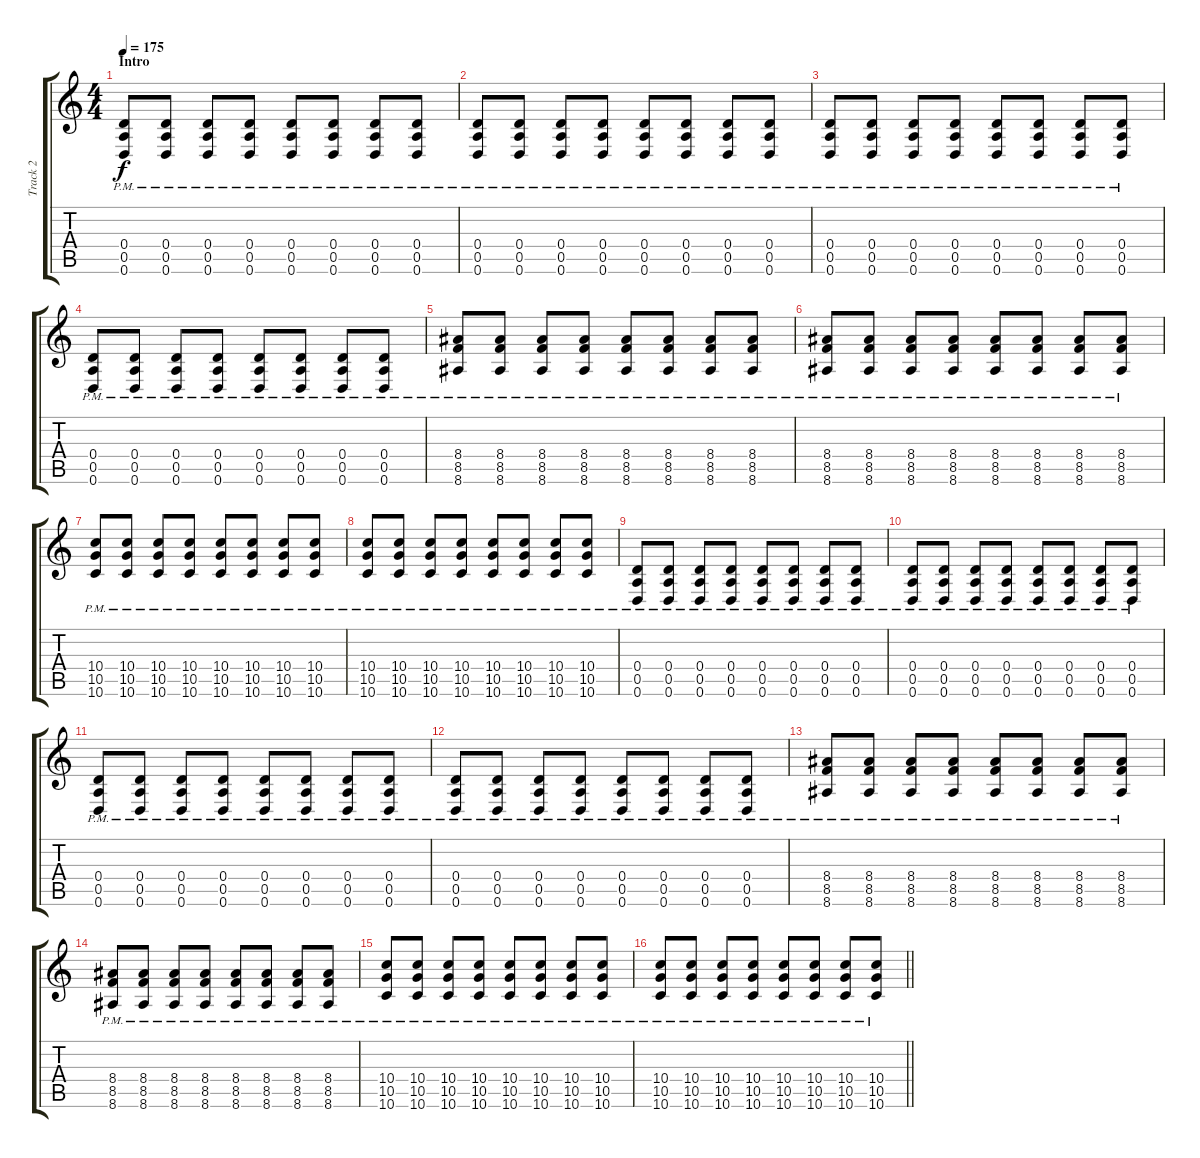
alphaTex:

\track ("Track 2" "Track 2") {instrument distortionguitar}
\staff {score tabs}
\tuning (E4 B3 G3 D3 A2 D2) {hide}
\ts (4 4)
\section ("" "Intro")
\tempo 175
\clef g2
\ks c
(0.4{pm} 0.5{pm} 0.6{pm}).8{dy f instrument distortionguitar} (0.4{pm} 0.5{pm} 0.6{pm}).8 (0.4{pm} 0.5{pm} 0.6{pm}).8 (0.4{pm} 0.5{pm} 0.6{pm}).8 (0.4{pm} 0.5{pm} 0.6{pm}).8 (0.4{pm} 0.5{pm} 0.6{pm}).8 (0.4{pm} 0.5{pm} 0.6{pm}).8 (0.4{pm} 0.5{pm} 0.6{pm}).8 |
(0.4{pm} 0.5{pm} 0.6{pm}).8 (0.4{pm} 0.5{pm} 0.6{pm}).8 (0.4{pm} 0.5{pm} 0.6{pm}).8 (0.4{pm} 0.5{pm} 0.6{pm}).8 (0.4{pm} 0.5{pm} 0.6{pm}).8 (0.4{pm} 0.5{pm} 0.6{pm}).8 (0.4{pm} 0.5{pm} 0.6{pm}).8 (0.4{pm} 0.5{pm} 0.6{pm}).8 |
(0.4{pm} 0.5{pm} 0.6{pm}).8 (0.4{pm} 0.5{pm} 0.6{pm}).8 (0.4{pm} 0.5{pm} 0.6{pm}).8 (0.4{pm} 0.5{pm} 0.6{pm}).8 (0.4{pm} 0.5{pm} 0.6{pm}).8 (0.4{pm} 0.5{pm} 0.6{pm}).8 (0.4{pm} 0.5{pm} 0.6{pm}).8 (0.4{pm} 0.5{pm} 0.6{pm}).8 |
(0.4{pm} 0.5{pm} 0.6{pm}).8 (0.4{pm} 0.5{pm} 0.6{pm}).8 (0.4{pm} 0.5{pm} 0.6{pm}).8 (0.4{pm} 0.5{pm} 0.6{pm}).8 (0.4{pm} 0.5{pm} 0.6{pm}).8 (0.4{pm} 0.5{pm} 0.6{pm}).8 (0.4{pm} 0.5{pm} 0.6{pm}).8 (0.4{pm} 0.5{pm} 0.6{pm}).8 |
(8.4{pm} 8.5{pm} 8.6{pm}).8 (8.4{pm} 8.5{pm} 8.6{pm}).8 (8.4{pm} 8.5{pm} 8.6{pm}).8 (8.4{pm} 8.5{pm} 8.6{pm}).8 (8.4{pm} 8.5{pm} 8.6{pm}).8 (8.4{pm} 8.5{pm} 8.6{pm}).8 (8.4{pm} 8.5{pm} 8.6{pm}).8 (8.4{pm} 8.5{pm} 8.6{pm}).8 |
(8.4{pm} 8.5{pm} 8.6{pm}).8 (8.4{pm} 8.5{pm} 8.6{pm}).8 (8.4{pm} 8.5{pm} 8.6{pm}).8 (8.4{pm} 8.5{pm} 8.6{pm}).8 (8.4{pm} 8.5{pm} 8.6{pm}).8 (8.4{pm} 8.5{pm} 8.6{pm}).8 (8.4{pm} 8.5{pm} 8.6{pm}).8 (8.4{pm} 8.5{pm} 8.6{pm}).8 |
(10.4{pm} 10.5{pm} 10.6{pm}).8 (10.4{pm} 10.5{pm} 10.6{pm}).8 (10.4{pm} 10.5{pm} 10.6{pm}).8 (10.4{pm} 10.5{pm} 10.6{pm}).8 (10.4{pm} 10.5{pm} 10.6{pm}).8 (10.4{pm} 10.5{pm} 10.6{pm}).8 (10.4{pm} 10.5{pm} 10.6{pm}).8 (10.4{pm} 10.5{pm} 10.6{pm}).8 |
(10.4{pm} 10.5{pm} 10.6{pm}).8 (10.4{pm} 10.5{pm} 10.6{pm}).8 (10.4{pm} 10.5{pm} 10.6{pm}).8 (10.4{pm} 10.5{pm} 10.6{pm}).8 (10.4{pm} 10.5{pm} 10.6{pm}).8 (10.4{pm} 10.5{pm} 10.6{pm}).8 (10.4{pm} 10.5{pm} 10.6{pm}).8 (10.4{pm} 10.5{pm} 10.6{pm}).8 |
(0.4{pm} 0.5{pm} 0.6{pm}).8 (0.4{pm} 0.5{pm} 0.6{pm}).8 (0.4{pm} 0.5{pm} 0.6{pm}).8 (0.4{pm} 0.5{pm} 0.6{pm}).8 (0.4{pm} 0.5{pm} 0.6{pm}).8 (0.4{pm} 0.5{pm} 0.6{pm}).8 (0.4{pm} 0.5{pm} 0.6{pm}).8 (0.4{pm} 0.5{pm} 0.6{pm}).8 |
(0.4{pm} 0.5{pm} 0.6{pm}).8 (0.4{pm} 0.5{pm} 0.6{pm}).8 (0.4{pm} 0.5{pm} 0.6{pm}).8 (0.4{pm} 0.5{pm} 0.6{pm}).8 (0.4{pm} 0.5{pm} 0.6{pm}).8 (0.4{pm} 0.5{pm} 0.6{pm}).8 (0.4{pm} 0.5{pm} 0.6{pm}).8 (0.4{pm} 0.5{pm} 0.6{pm}).8 |
(0.4{pm} 0.5{pm} 0.6{pm}).8 (0.4{pm} 0.5{pm} 0.6{pm}).8 (0.4{pm} 0.5{pm} 0.6{pm}).8 (0.4{pm} 0.5{pm} 0.6{pm}).8 (0.4{pm} 0.5{pm} 0.6{pm}).8 (0.4{pm} 0.5{pm} 0.6{pm}).8 (0.4{pm} 0.5{pm} 0.6{pm}).8 (0.4{pm} 0.5{pm} 0.6{pm}).8 |
(0.4{pm} 0.5{pm} 0.6{pm}).8 (0.4{pm} 0.5{pm} 0.6{pm}).8 (0.4{pm} 0.5{pm} 0.6{pm}).8 (0.4{pm} 0.5{pm} 0.6{pm}).8 (0.4{pm} 0.5{pm} 0.6{pm}).8 (0.4{pm} 0.5{pm} 0.6{pm}).8 (0.4{pm} 0.5{pm} 0.6{pm}).8 (0.4{pm} 0.5{pm} 0.6{pm}).8 |
(8.4{pm} 8.5{pm} 8.6{pm}).8 (8.4{pm} 8.5{pm} 8.6{pm}).8 (8.4{pm} 8.5{pm} 8.6{pm}).8 (8.4{pm} 8.5{pm} 8.6{pm}).8 (8.4{pm} 8.5{pm} 8.6{pm}).8 (8.4{pm} 8.5{pm} 8.6{pm}).8 (8.4{pm} 8.5{pm} 8.6{pm}).8 (8.4{pm} 8.5{pm} 8.6{pm}).8 |
(8.4{pm} 8.5{pm} 8.6{pm}).8 (8.4{pm} 8.5{pm} 8.6{pm}).8 (8.4{pm} 8.5{pm} 8.6{pm}).8 (8.4{pm} 8.5{pm} 8.6{pm}).8 (8.4{pm} 8.5{pm} 8.6{pm}).8 (8.4{pm} 8.5{pm} 8.6{pm}).8 (8.4{pm} 8.5{pm} 8.6{pm}).8 (8.4{pm} 8.5{pm} 8.6{pm}).8 |
(10.4{pm} 10.5{pm} 10.6{pm}).8 (10.4{pm} 10.5{pm} 10.6{pm}).8 (10.4{pm} 10.5{pm} 10.6{pm}).8 (10.4{pm} 10.5{pm} 10.6{pm}).8 (10.4{pm} 10.5{pm} 10.6{pm}).8 (10.4{pm} 10.5{pm} 10.6{pm}).8 (10.4{pm} 10.5{pm} 10.6{pm}).8 (10.4{pm} 10.5{pm} 10.6{pm}).8 |
\barLineRight lightlight
(10.4{pm} 10.5{pm} 10.6{pm}).8 (10.4{pm} 10.5{pm} 10.6{pm}).8 (10.4{pm} 10.5{pm} 10.6{pm}).8 (10.4{pm} 10.5{pm} 10.6{pm}).8 (10.4{pm} 10.5{pm} 10.6{pm}).8 (10.4{pm} 10.5{pm} 10.6{pm}).8 (10.4{pm} 10.5{pm} 10.6{pm}).8 (10.4{pm} 10.5{pm} 10.6{pm}).8
